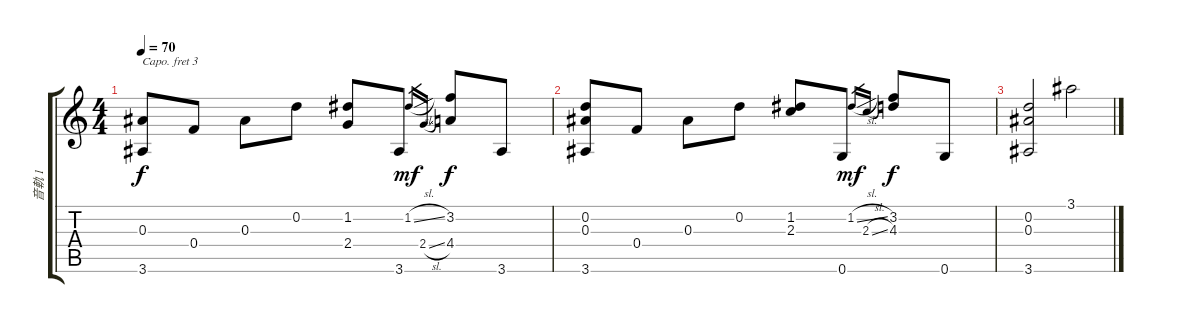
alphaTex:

\track ("音軌 1" "音軌 1") {instrument acousticguitarsteel}
\staff {score tabs}
\capo 3
\tuning (E4 B3 G3 D3 A2 E2) {hide}
\ts (4 4)
\tempo 70
\clef g2
\ks c
(0.3 3.6).8{dy f} 0.4.8 0.3.8 0.2.8 (1.2 2.4).8 3.6.8 1.2{sl}.16{gr dy mf} 2.4{sl}.16{gr} (3.2 4.4).8{dy f} 3.6.8 |
(0.2 0.3 3.6).8 0.4.8 0.3.8 0.2.8 (1.2 2.3).8 0.6.8 1.2{sl}.16{gr dy mf} 2.3{sl}.16{gr} (3.2 4.3).8{dy f} 0.6.8 |
(0.2 0.3 3.6).2 3.1.2
